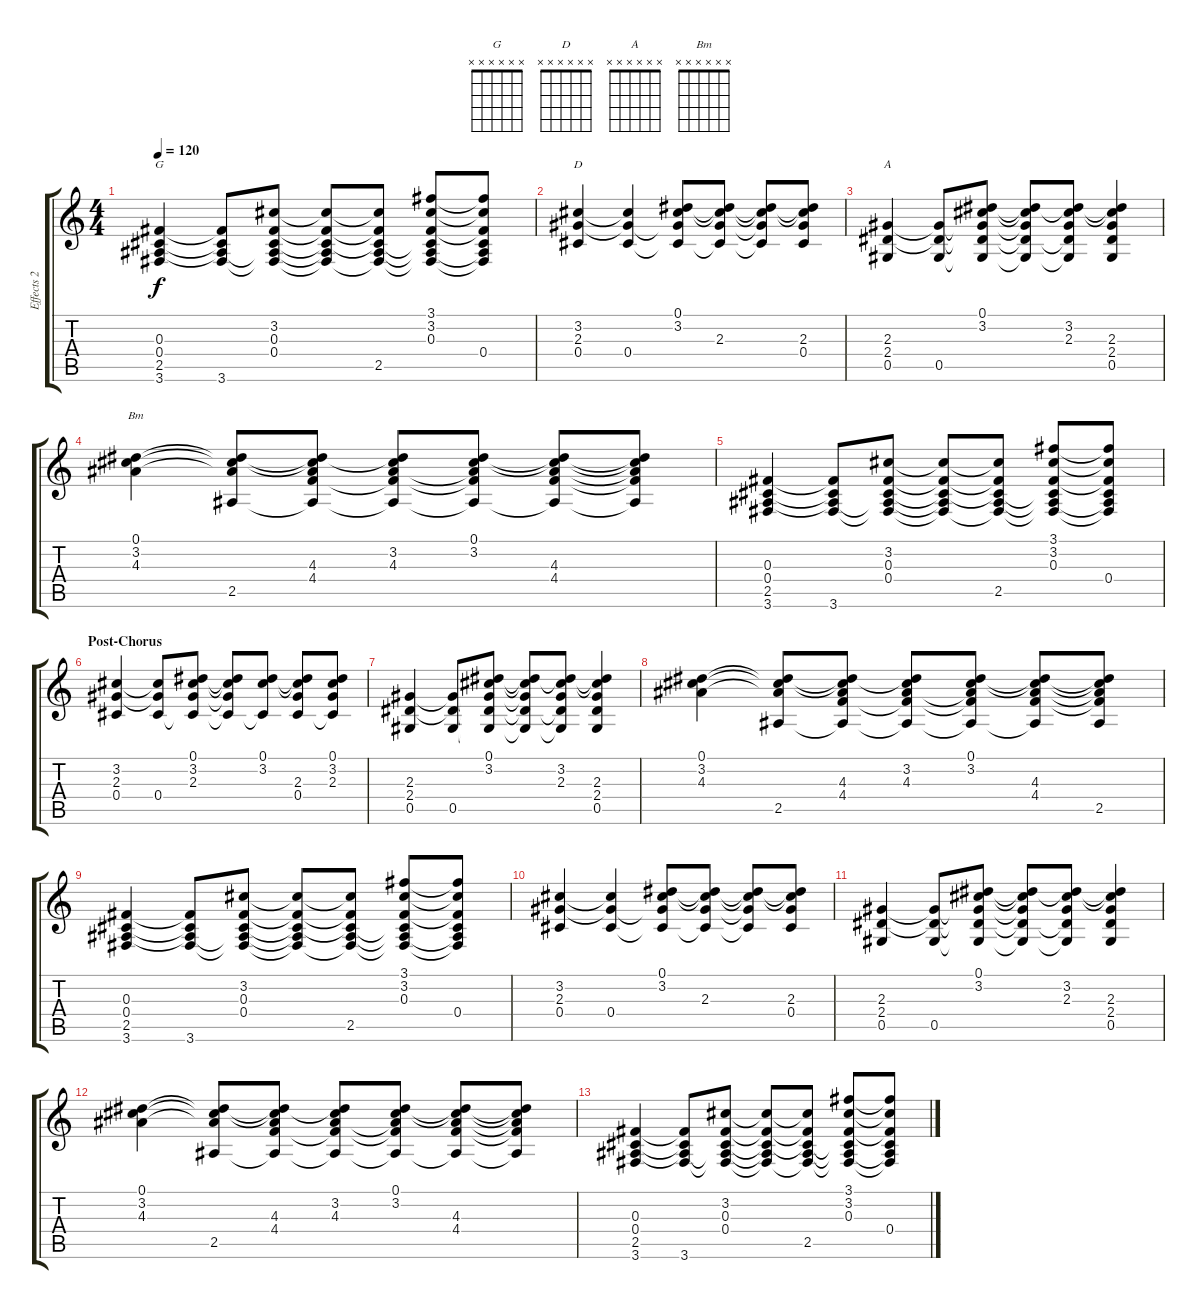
\track ("Effects 2" "Effects 2") {instrument fretlessbass}
\staff {score tabs}
\tuning (Eb4 Bb3 Gb3 Db3 Ab2 Eb2) {hide}
\chord ("G" x x x x x x)
\chord ("D" x x x x x x)
\chord ("A" x x x x x x)
\chord ("Bm" x x x x x x)
\ts (4 4)
\tempo 120
\clef g2
\ks c
(0.3 0.4 2.5 3.6).4{ch "G" dy f} (0.3{t} 0.4{t} 2.5{t} 3.6).8 (3.2 0.3 0.4 2.5{t} 3.6{t}).8 (3.2{t} 0.3{t} 0.4{t} 2.5{t} 3.6{t}).8 (3.2{t} 0.3{t} 0.4{t} 2.5 3.6{t}).8 (3.1 3.2 0.3 0.4{t} 2.5{t} 3.6{t}).8 (3.1{t} 3.2{t} 0.3{t} 0.4 2.5{t} 3.6{t}).8 |
(3.2 2.3 0.4).4{ch "D"} (3.2{t} 2.3{t} 0.4).4 (0.1 3.2 2.3{t} 0.4{t}).8 (0.1{t} 3.2{t} 2.3 0.4{t}).8 (0.1{t} 3.2{t} 2.3{t} 0.4{t}).8 (0.1{t} 3.2{t} 2.3 0.4).8 |
(2.3 2.4 0.5).4{ch "A"} (2.3{t} 2.4{t} 0.5).8 (0.1 3.2 2.3{t} 2.4{t} 0.5{t}).8 (0.1{t} 3.2{t} 2.3{t} 2.4{t} 0.5{t}).8 (0.1{t} 3.2 2.3 2.4{t} 0.5{t}).8 (0.1{t} 3.2{t} 2.3 2.4 0.5).4 |
(0.1 3.2 4.3).4{ch "Bm"} (0.1{t} 3.2{t} 4.3{t} 2.5).8 (0.1{t} 3.2{t} 4.3 4.4 2.5{t}).8 (0.1{t} 3.2 4.3 4.4{t} 2.5{t}).8 (0.1 3.2 4.3{t} 4.4{t} 2.5{t}).8 (0.1{t} 3.2{t} 4.3 4.4 2.5{t}).8 (0.1{t} 3.2{t} 4.3{t} 4.4{t} 2.5{t}).8 |
(0.3 0.4 2.5 3.6).4 (0.3{t} 0.4{t} 2.5{t} 3.6).8 (3.2 0.3 0.4 2.5{t} 3.6{t}).8 (3.2{t} 0.3{t} 0.4{t} 2.5{t} 3.6{t}).8 (3.2{t} 0.3{t} 0.4{t} 2.5 3.6{t}).8 (3.1 3.2 0.3 0.4{t} 2.5{t} 3.6{t}).8 (3.1{t} 3.2{t} 0.3{t} 0.4 2.5{t} 3.6{t}).8 |
\section ("" "Post-Chorus")
(3.2 2.3 0.4).4 (3.2{t} 2.3{t} 0.4).8 (0.1 3.2 2.3 0.4{t}).8 (0.1{t} 3.2{t} 2.3{t} 0.4{t}).8 (0.1 3.2 0.4{t}).8 (0.1{t} 3.2{t} 2.3 0.4).8 (0.1 3.2 2.3 0.4{t}).8 |
(2.3 2.4 0.5).4 (2.3{t} 2.4{t} 0.5).8 (0.1 3.2 2.3{t} 2.4{t} 0.5{t}).8 (0.1{t} 3.2{t} 2.3{t} 2.4{t} 0.5{t}).8 (0.1{t} 3.2 2.3 2.4{t} 0.5{t}).8 (0.1{t} 3.2{t} 2.3 2.4 0.5).4 |
(0.1 3.2 4.3).4 (0.1{t} 3.2{t} 4.3{t} 2.5).8 (0.1{t} 3.2{t} 4.3 4.4 2.5{t}).8 (0.1{t} 3.2 4.3 4.4{t} 2.5{t}).8 (0.1 3.2 4.3{t} 4.4{t} 2.5{t}).8 (0.1{t} 3.2{t} 4.3 4.4 2.5{t}).8 (0.1{t} 3.2{t} 4.3{t} 4.4{t} 2.5).8 |
(0.3 0.4 2.5 3.6).4 (0.3{t} 0.4{t} 2.5{t} 3.6).8 (3.2 0.3 0.4 2.5{t} 3.6{t}).8 (3.2{t} 0.3{t} 0.4{t} 2.5{t} 3.6{t}).8 (3.2{t} 0.3{t} 0.4{t} 2.5 3.6{t}).8 (3.1 3.2 0.3 0.4{t} 2.5{t} 3.6{t}).8 (3.1{t} 3.2{t} 0.3{t} 0.4 2.5{t} 3.6{t}).8 |
(3.2 2.3 0.4).4 (3.2{t} 2.3{t} 0.4).4 (0.1 3.2 2.3{t} 0.4{t}).8 (0.1{t} 3.2{t} 2.3 0.4{t}).8 (0.1{t} 3.2{t} 2.3{t} 0.4{t}).8 (0.1{t} 3.2{t} 2.3 0.4).8 |
(2.3 2.4 0.5).4 (2.3{t} 2.4{t} 0.5).8 (0.1 3.2 2.3{t} 2.4{t} 0.5{t}).8 (0.1{t} 3.2{t} 2.3{t} 2.4{t} 0.5{t}).8 (0.1{t} 3.2 2.3 2.4{t} 0.5{t}).8 (0.1{t} 3.2{t} 2.3 2.4 0.5).4 |
(0.1 3.2 4.3).4 (0.1{t} 3.2{t} 4.3{t} 2.5).8 (0.1{t} 3.2{t} 4.3 4.4 2.5{t}).8 (0.1{t} 3.2 4.3 4.4{t} 2.5{t}).8 (0.1 3.2 4.3{t} 4.4{t} 2.5{t}).8 (0.1{t} 3.2{t} 4.3 4.4 2.5{t}).8 (0.1{t} 3.2{t} 4.3{t} 4.4{t} 2.5{t}).8 |
(0.3 0.4 2.5 3.6).4 (0.3{t} 0.4{t} 2.5{t} 3.6).8 (3.2 0.3 0.4 2.5{t} 3.6{t}).8 (3.2{t} 0.3{t} 0.4{t} 2.5{t} 3.6{t}).8 (3.2{t} 0.3{t} 0.4{t} 2.5 3.6{t}).8 (3.1 3.2 0.3 0.4{t} 2.5{t} 3.6{t}).8 (3.1{t} 3.2{t} 0.3{t} 0.4 2.5{t} 3.6{t}).8
